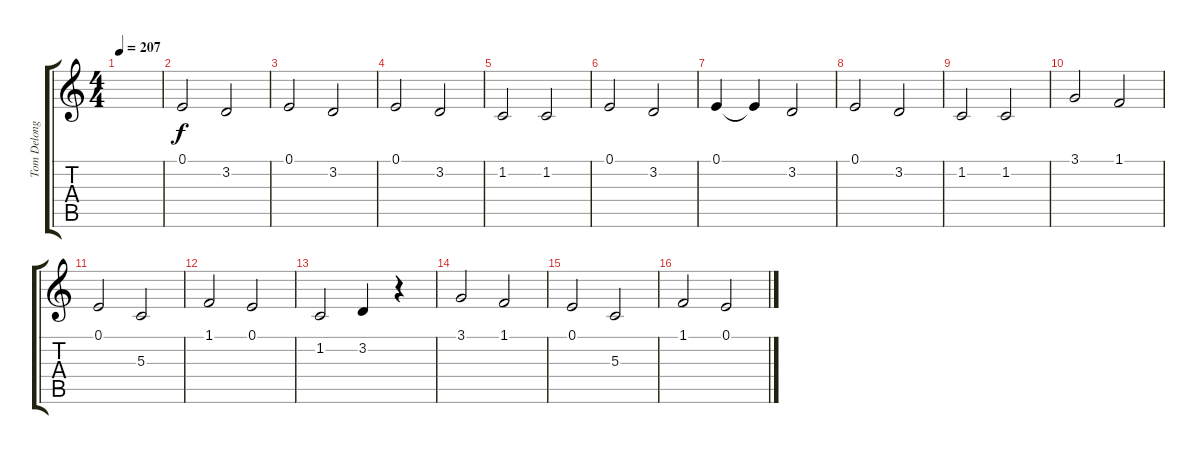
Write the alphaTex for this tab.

\track ("Tom Delong (Vocals)" "Tom Delong") {instrument lead2sawtooth}
\staff {score tabs}
\tuning (E4 B3 G3 D3 A2 E2) {hide}
\ts (4 4)
\tempo 207
\clef g2
\ks c
|
0.1.2 3.2.2 |
0.1.2 3.2.2 |
0.1.2 3.2.2 |
1.2.2 1.2.2 |
0.1.2 3.2.2 |
0.1.4 0.1{t}.4 3.2.2 |
0.1.2 3.2.2 |
1.2.2 1.2.2 |
3.1.2 1.1.2 |
0.1.2 5.3.2 |
1.1.2 0.1.2 |
1.2.2 3.2.4 r.4 |
3.1.2 1.1.2 |
0.1.2 5.3.2 |
1.1.2 0.1.2
